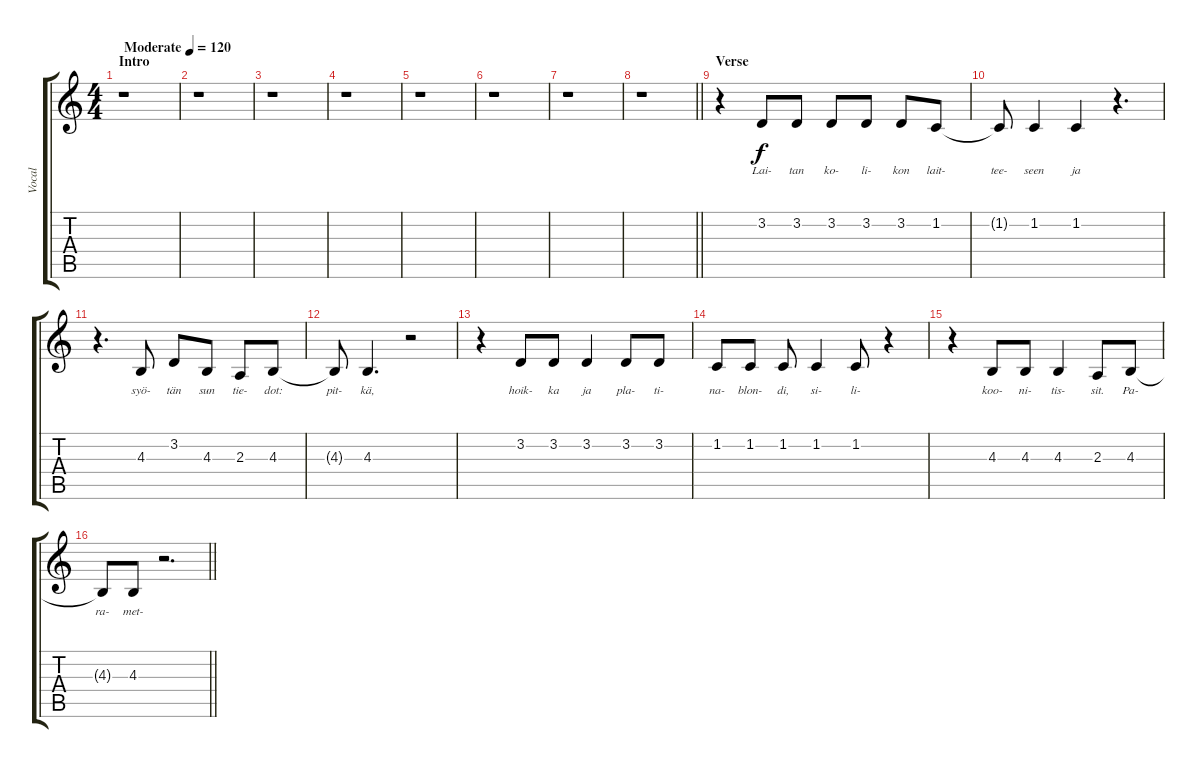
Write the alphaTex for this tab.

\track ("Vocal" "Vocal") {instrument lead6voice}
\staff {score tabs}
\tuning (E4 B3 G3 D3 A2 E2) {hide}
\ts (4 4)
\section ("" "Intro")
\tempo (120 "Moderate")
\clef g2
\ks c
r.1{dy f instrument lead6voice} |
r.1 |
r.1 |
r.1 |
r.1 |
r.1 |
r.1 |
\barLineRight lightlight
r.1 |
\section ("" "Verse")
r.4 3.2.8{lyrics (0 "Lai-") lyrics (1 "") lyrics (2 "") lyrics (3 "") lyrics (4 "")} 3.2.8{lyrics (0 "tan") lyrics (1 "") lyrics (2 "") lyrics (3 "") lyrics (4 "")} 3.2.8{lyrics (0 "ko-") lyrics (1 "") lyrics (2 "") lyrics (3 "") lyrics (4 "")} 3.2.8{lyrics (0 "li-") lyrics (1 "") lyrics (2 "") lyrics (3 "") lyrics (4 "")} 3.2.8{lyrics (0 "kon") lyrics (1 "") lyrics (2 "") lyrics (3 "") lyrics (4 "")} 1.2.8{lyrics (0 "lait-") lyrics (1 "") lyrics (2 "") lyrics (3 "") lyrics (4 "")} |
1.2{t}.8{lyrics (0 "tee-") lyrics (1 "") lyrics (2 "") lyrics (3 "") lyrics (4 "")} 1.2.4{lyrics (0 "seen") lyrics (1 "") lyrics (2 "") lyrics (3 "") lyrics (4 "")} 1.2.4{lyrics (0 "ja") lyrics (1 "") lyrics (2 "") lyrics (3 "") lyrics (4 "")} r.4{d} |
r.4{d} 4.3.8{lyrics (0 "syö-") lyrics (1 "") lyrics (2 "") lyrics (3 "") lyrics (4 "")} 3.2.8{lyrics (0 "tän") lyrics (1 "") lyrics (2 "") lyrics (3 "") lyrics (4 "")} 4.3.8{lyrics (0 "sun") lyrics (1 "") lyrics (2 "") lyrics (3 "") lyrics (4 "")} 2.3.8{lyrics (0 "tie-") lyrics (1 "") lyrics (2 "") lyrics (3 "") lyrics (4 "")} 4.3.8{lyrics (0 "dot:") lyrics (1 "") lyrics (2 "") lyrics (3 "") lyrics (4 "")} |
4.3{t}.8{lyrics (0 "pit-") lyrics (1 "") lyrics (2 "") lyrics (3 "") lyrics (4 "")} 4.3.4{d lyrics (0 "kä,") lyrics (1 "") lyrics (2 "") lyrics (3 "") lyrics (4 "")} r.2 |
r.4 3.2.8{lyrics (0 "hoik-") lyrics (1 "") lyrics (2 "") lyrics (3 "") lyrics (4 "")} 3.2.8{lyrics (0 "ka") lyrics (1 "") lyrics (2 "") lyrics (3 "") lyrics (4 "")} 3.2.4{lyrics (0 "ja") lyrics (1 "") lyrics (2 "") lyrics (3 "") lyrics (4 "")} 3.2.8{lyrics (0 "pla-") lyrics (1 "") lyrics (2 "") lyrics (3 "") lyrics (4 "")} 3.2.8{lyrics (0 "ti-") lyrics (1 "") lyrics (2 "") lyrics (3 "") lyrics (4 "")} |
1.2.8{lyrics (0 "na-") lyrics (1 "") lyrics (2 "") lyrics (3 "") lyrics (4 "")} 1.2.8{lyrics (0 "blon-") lyrics (1 "") lyrics (2 "") lyrics (3 "") lyrics (4 "")} 1.2.8{lyrics (0 "di,") lyrics (1 "") lyrics (2 "") lyrics (3 "") lyrics (4 "")} 1.2.4{lyrics (0 "si-") lyrics (1 "") lyrics (2 "") lyrics (3 "") lyrics (4 "")} 1.2.8{lyrics (0 "li-") lyrics (1 "") lyrics (2 "") lyrics (3 "") lyrics (4 "")} r.4 |
r.4 4.3.8{lyrics (0 "koo-") lyrics (1 "") lyrics (2 "") lyrics (3 "") lyrics (4 "")} 4.3.8{lyrics (0 "ni-") lyrics (1 "") lyrics (2 "") lyrics (3 "") lyrics (4 "")} 4.3.4{lyrics (0 "tis-") lyrics (1 "") lyrics (2 "") lyrics (3 "") lyrics (4 "")} 2.3.8{lyrics (0 "sit.") lyrics (1 "") lyrics (2 "") lyrics (3 "") lyrics (4 "")} 4.3.8{lyrics (0 "Pa-") lyrics (1 "") lyrics (2 "") lyrics (3 "") lyrics (4 "")} |
\barLineRight lightlight
4.3{t}.8{lyrics (0 "ra-") lyrics (1 "") lyrics (2 "") lyrics (3 "") lyrics (4 "")} 4.3.8{lyrics (0 "met-") lyrics (1 "") lyrics (2 "") lyrics (3 "") lyrics (4 "")} r.2{d}
